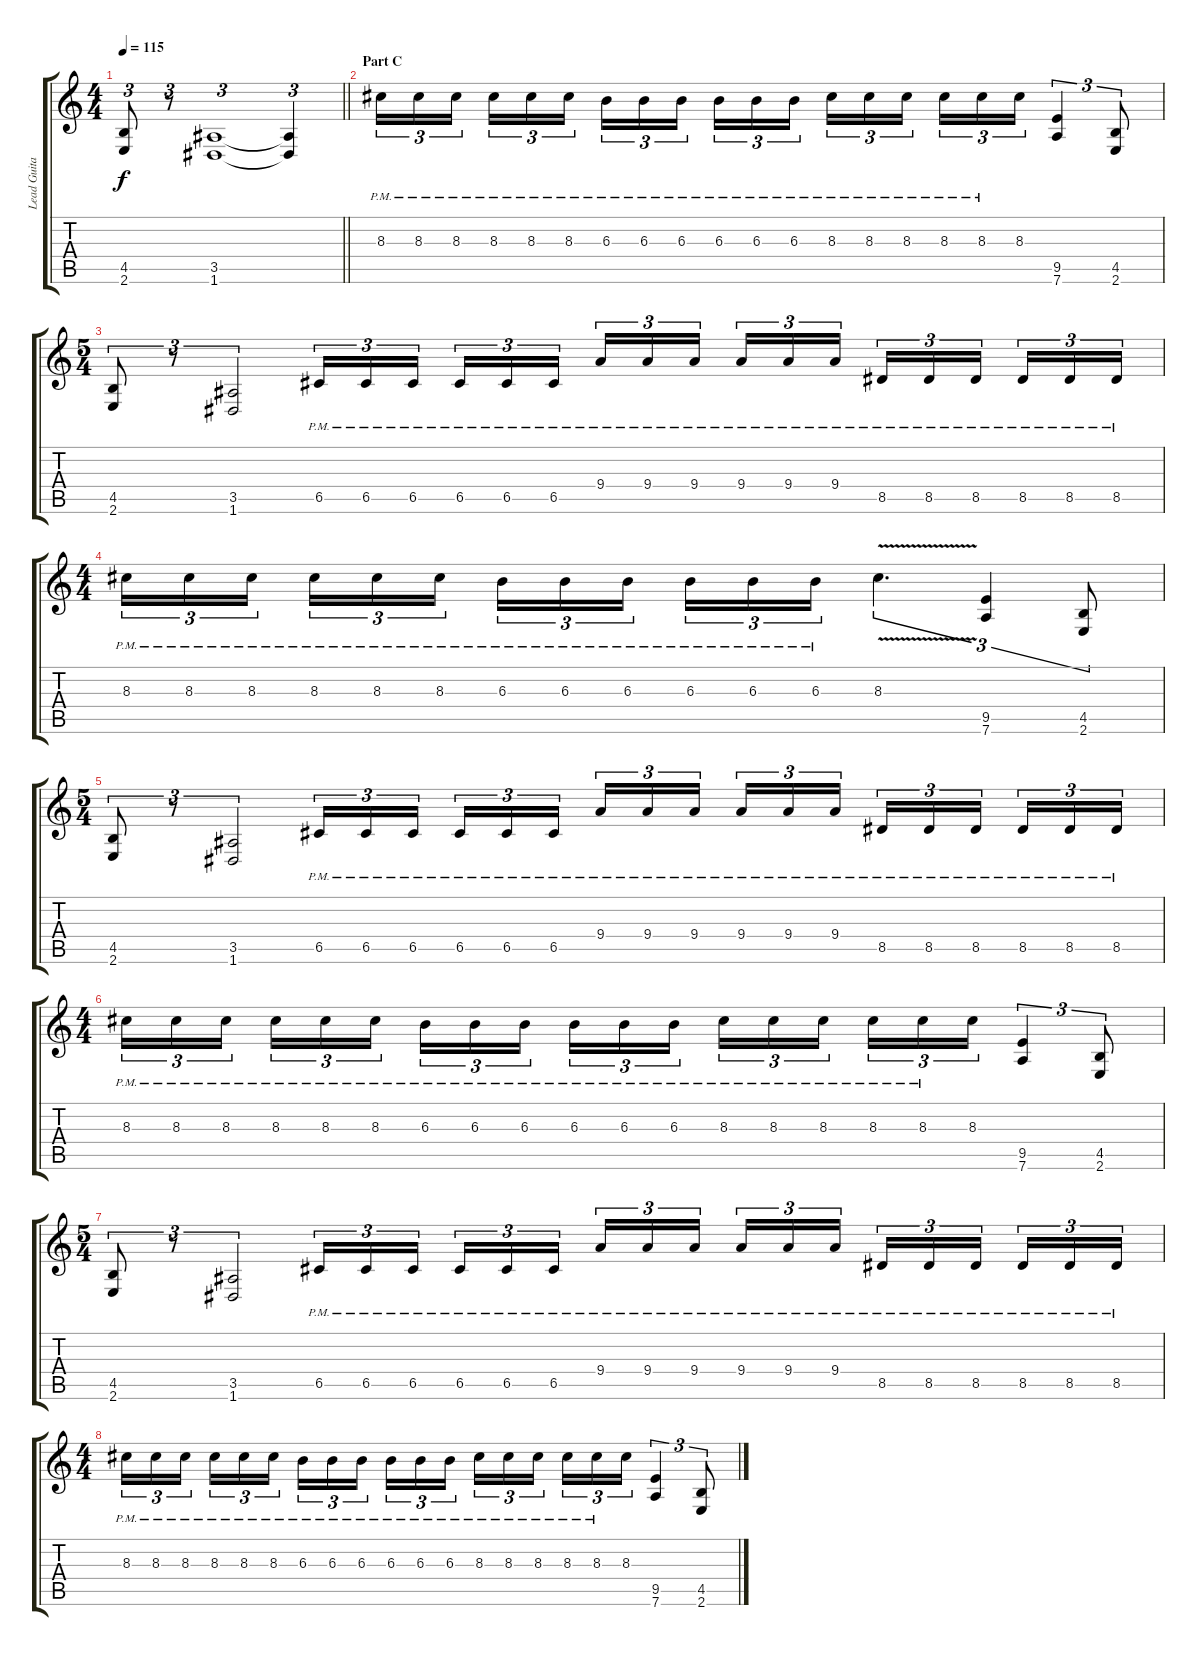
\track ("Lead Guitar" "Lead Guita") {instrument distortionguitar}
\staff {score tabs}
\tuning (D4 A3 F3 C3 G2 D2) {hide}
\ts (4 4)
\tempo 115
\clef g2
\barLineRight lightlight
\ks c
(4.5 2.6).8{tu (3 2) dy f} r.8{tu (3 2)} (3.5 1.6).1{tu (3 2)} (3.5{t} 1.6{t}).4{tu (3 2)} |
\section ("" "Part C")
8.3{pm}.16{tu (3 2)} 8.3{pm}.16{tu (3 2)} 8.3{pm}.16{tu (3 2) beam splitsecondary} 8.3{pm}.16{tu (3 2)} 8.3{pm}.16{tu (3 2)} 8.3{pm}.16{tu (3 2)} 6.3{pm}.16{tu (3 2)} 6.3{pm}.16{tu (3 2)} 6.3{pm}.16{tu (3 2) beam splitsecondary} 6.3{pm}.16{tu (3 2)} 6.3{pm}.16{tu (3 2)} 6.3{pm}.16{tu (3 2)} 8.3{pm}.16{tu (3 2)} 8.3{pm}.16{tu (3 2)} 8.3{pm}.16{tu (3 2) beam splitsecondary} 8.3{pm}.16{tu (3 2)} 8.3{pm}.16{tu (3 2)} 8.3.16{tu (3 2)} (9.5 7.6).4{tu (3 2)} (4.5 2.6).8{tu (3 2)} |
\ts (5 4)
(4.5 2.6).8{tu (3 2)} r.8{tu (3 2)} (3.5 1.6).2{tu (3 2)} 6.5{pm}.16{tu (3 2)} 6.5{pm}.16{tu (3 2)} 6.5{pm}.16{tu (3 2) beam splitsecondary} 6.5{pm}.16{tu (3 2)} 6.5{pm}.16{tu (3 2)} 6.5{pm}.16{tu (3 2)} 9.4{pm}.16{tu (3 2)} 9.4{pm}.16{tu (3 2)} 9.4{pm}.16{tu (3 2) beam splitsecondary} 9.4{pm}.16{tu (3 2)} 9.4{pm}.16{tu (3 2)} 9.4{pm}.16{tu (3 2)} 8.5{pm}.16{tu (3 2)} 8.5{pm}.16{tu (3 2)} 8.5{pm}.16{tu (3 2) beam splitsecondary} 8.5{pm}.16{tu (3 2)} 8.5{pm}.16{tu (3 2)} 8.5{pm}.16{tu (3 2)} |
\ts (4 4)
8.3{pm}.16{tu (3 2)} 8.3{pm}.16{tu (3 2)} 8.3{pm}.16{tu (3 2) beam splitsecondary} 8.3{pm}.16{tu (3 2)} 8.3{pm}.16{tu (3 2)} 8.3{pm}.16{tu (3 2)} 6.3{pm}.16{tu (3 2)} 6.3{pm}.16{tu (3 2)} 6.3{pm}.16{tu (3 2) beam splitsecondary} 6.3{pm}.16{tu (3 2)} 6.3{pm}.16{tu (3 2)} 6.3{pm}.16{tu (3 2)} 8.3{v}.4{d tu (3 2)} (9.5 7.6).4{tu (3 2)} (4.5 2.6).8{tu (3 2)} |
\ts (5 4)
(4.5 2.6).8{tu (3 2)} r.8{tu (3 2)} (3.5 1.6).2{tu (3 2)} 6.5{pm}.16{tu (3 2)} 6.5{pm}.16{tu (3 2)} 6.5{pm}.16{tu (3 2) beam splitsecondary} 6.5{pm}.16{tu (3 2)} 6.5{pm}.16{tu (3 2)} 6.5{pm}.16{tu (3 2)} 9.4{pm}.16{tu (3 2)} 9.4{pm}.16{tu (3 2)} 9.4{pm}.16{tu (3 2) beam splitsecondary} 9.4{pm}.16{tu (3 2)} 9.4{pm}.16{tu (3 2)} 9.4{pm}.16{tu (3 2)} 8.5{pm}.16{tu (3 2)} 8.5{pm}.16{tu (3 2)} 8.5{pm}.16{tu (3 2) beam splitsecondary} 8.5{pm}.16{tu (3 2)} 8.5{pm}.16{tu (3 2)} 8.5{pm}.16{tu (3 2)} |
\ts (4 4)
8.3{pm}.16{tu (3 2)} 8.3{pm}.16{tu (3 2)} 8.3{pm}.16{tu (3 2) beam splitsecondary} 8.3{pm}.16{tu (3 2)} 8.3{pm}.16{tu (3 2)} 8.3{pm}.16{tu (3 2)} 6.3{pm}.16{tu (3 2)} 6.3{pm}.16{tu (3 2)} 6.3{pm}.16{tu (3 2) beam splitsecondary} 6.3{pm}.16{tu (3 2)} 6.3{pm}.16{tu (3 2)} 6.3{pm}.16{tu (3 2)} 8.3{pm}.16{tu (3 2)} 8.3{pm}.16{tu (3 2)} 8.3{pm}.16{tu (3 2) beam splitsecondary} 8.3{pm}.16{tu (3 2)} 8.3{pm}.16{tu (3 2)} 8.3.16{tu (3 2)} (9.5 7.6).4{tu (3 2)} (4.5 2.6).8{tu (3 2)} |
\ts (5 4)
(4.5 2.6).8{tu (3 2)} r.8{tu (3 2)} (3.5 1.6).2{tu (3 2)} 6.5{pm}.16{tu (3 2)} 6.5{pm}.16{tu (3 2)} 6.5{pm}.16{tu (3 2) beam splitsecondary} 6.5{pm}.16{tu (3 2)} 6.5{pm}.16{tu (3 2)} 6.5{pm}.16{tu (3 2)} 9.4{pm}.16{tu (3 2)} 9.4{pm}.16{tu (3 2)} 9.4{pm}.16{tu (3 2) beam splitsecondary} 9.4{pm}.16{tu (3 2)} 9.4{pm}.16{tu (3 2)} 9.4{pm}.16{tu (3 2)} 8.5{pm}.16{tu (3 2)} 8.5{pm}.16{tu (3 2)} 8.5{pm}.16{tu (3 2) beam splitsecondary} 8.5{pm}.16{tu (3 2)} 8.5{pm}.16{tu (3 2)} 8.5{pm}.16{tu (3 2)} |
\ts (4 4)
8.3{pm}.16{tu (3 2)} 8.3{pm}.16{tu (3 2)} 8.3{pm}.16{tu (3 2) beam splitsecondary} 8.3{pm}.16{tu (3 2)} 8.3{pm}.16{tu (3 2)} 8.3{pm}.16{tu (3 2)} 6.3{pm}.16{tu (3 2)} 6.3{pm}.16{tu (3 2)} 6.3{pm}.16{tu (3 2) beam splitsecondary} 6.3{pm}.16{tu (3 2)} 6.3{pm}.16{tu (3 2)} 6.3{pm}.16{tu (3 2)} 8.3{pm}.16{tu (3 2)} 8.3{pm}.16{tu (3 2)} 8.3{pm}.16{tu (3 2) beam splitsecondary} 8.3{pm}.16{tu (3 2)} 8.3{pm}.16{tu (3 2)} 8.3.16{tu (3 2)} (9.5 7.6).4{tu (3 2)} (4.5 2.6).8{tu (3 2)}
